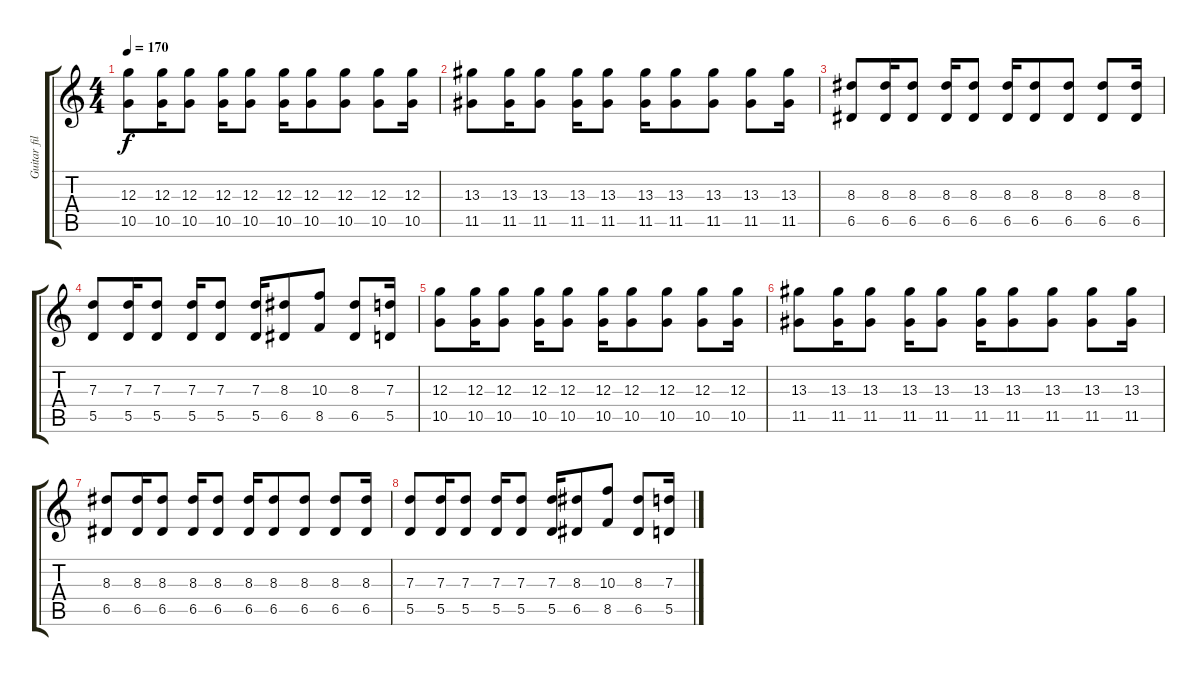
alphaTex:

\track ("Guitar fill" "Guitar fil") {instrument overdrivenguitar}
\staff {score tabs}
\tuning (E4 B3 G3 D3 A2 E2) {hide}
\ts (4 4)
\tempo 170
\clef g2
\ks c
(12.3 10.5).8{dy f} (12.3 10.5).16 (12.3 10.5).8 (12.3 10.5).16 (12.3 10.5).8 (12.3 10.5).16 (12.3 10.5).8 (12.3 10.5).8 (12.3 10.5).8 (12.3 10.5).16 |
(13.3 11.5).8 (13.3 11.5).16 (13.3 11.5).8 (13.3 11.5).16 (13.3 11.5).8 (13.3 11.5).16 (13.3 11.5).8 (13.3 11.5).8 (13.3 11.5).8 (13.3 11.5).16 |
(8.3 6.5).8 (8.3 6.5).16 (8.3 6.5).8 (8.3 6.5).16 (8.3 6.5).8 (8.3 6.5).16 (8.3 6.5).8 (8.3 6.5).8 (8.3 6.5).8 (8.3 6.5).16 |
(7.3 5.5).8 (7.3 5.5).16 (7.3 5.5).8 (7.3 5.5).16 (7.3 5.5).8 (7.3 5.5).16 (8.3 6.5).8 (10.3 8.5).8 (8.3 6.5).8 (7.3 5.5).16 |
(12.3 10.5).8 (12.3 10.5).16 (12.3 10.5).8 (12.3 10.5).16 (12.3 10.5).8 (12.3 10.5).16 (12.3 10.5).8 (12.3 10.5).8 (12.3 10.5).8 (12.3 10.5).16 |
(13.3 11.5).8 (13.3 11.5).16 (13.3 11.5).8 (13.3 11.5).16 (13.3 11.5).8 (13.3 11.5).16 (13.3 11.5).8 (13.3 11.5).8 (13.3 11.5).8 (13.3 11.5).16 |
(8.3 6.5).8 (8.3 6.5).16 (8.3 6.5).8 (8.3 6.5).16 (8.3 6.5).8 (8.3 6.5).16 (8.3 6.5).8 (8.3 6.5).8 (8.3 6.5).8 (8.3 6.5).16 |
(7.3 5.5).8 (7.3 5.5).16 (7.3 5.5).8 (7.3 5.5).16 (7.3 5.5).8 (7.3 5.5).16 (8.3 6.5).8 (10.3 8.5).8 (8.3 6.5).8 (7.3 5.5).16
